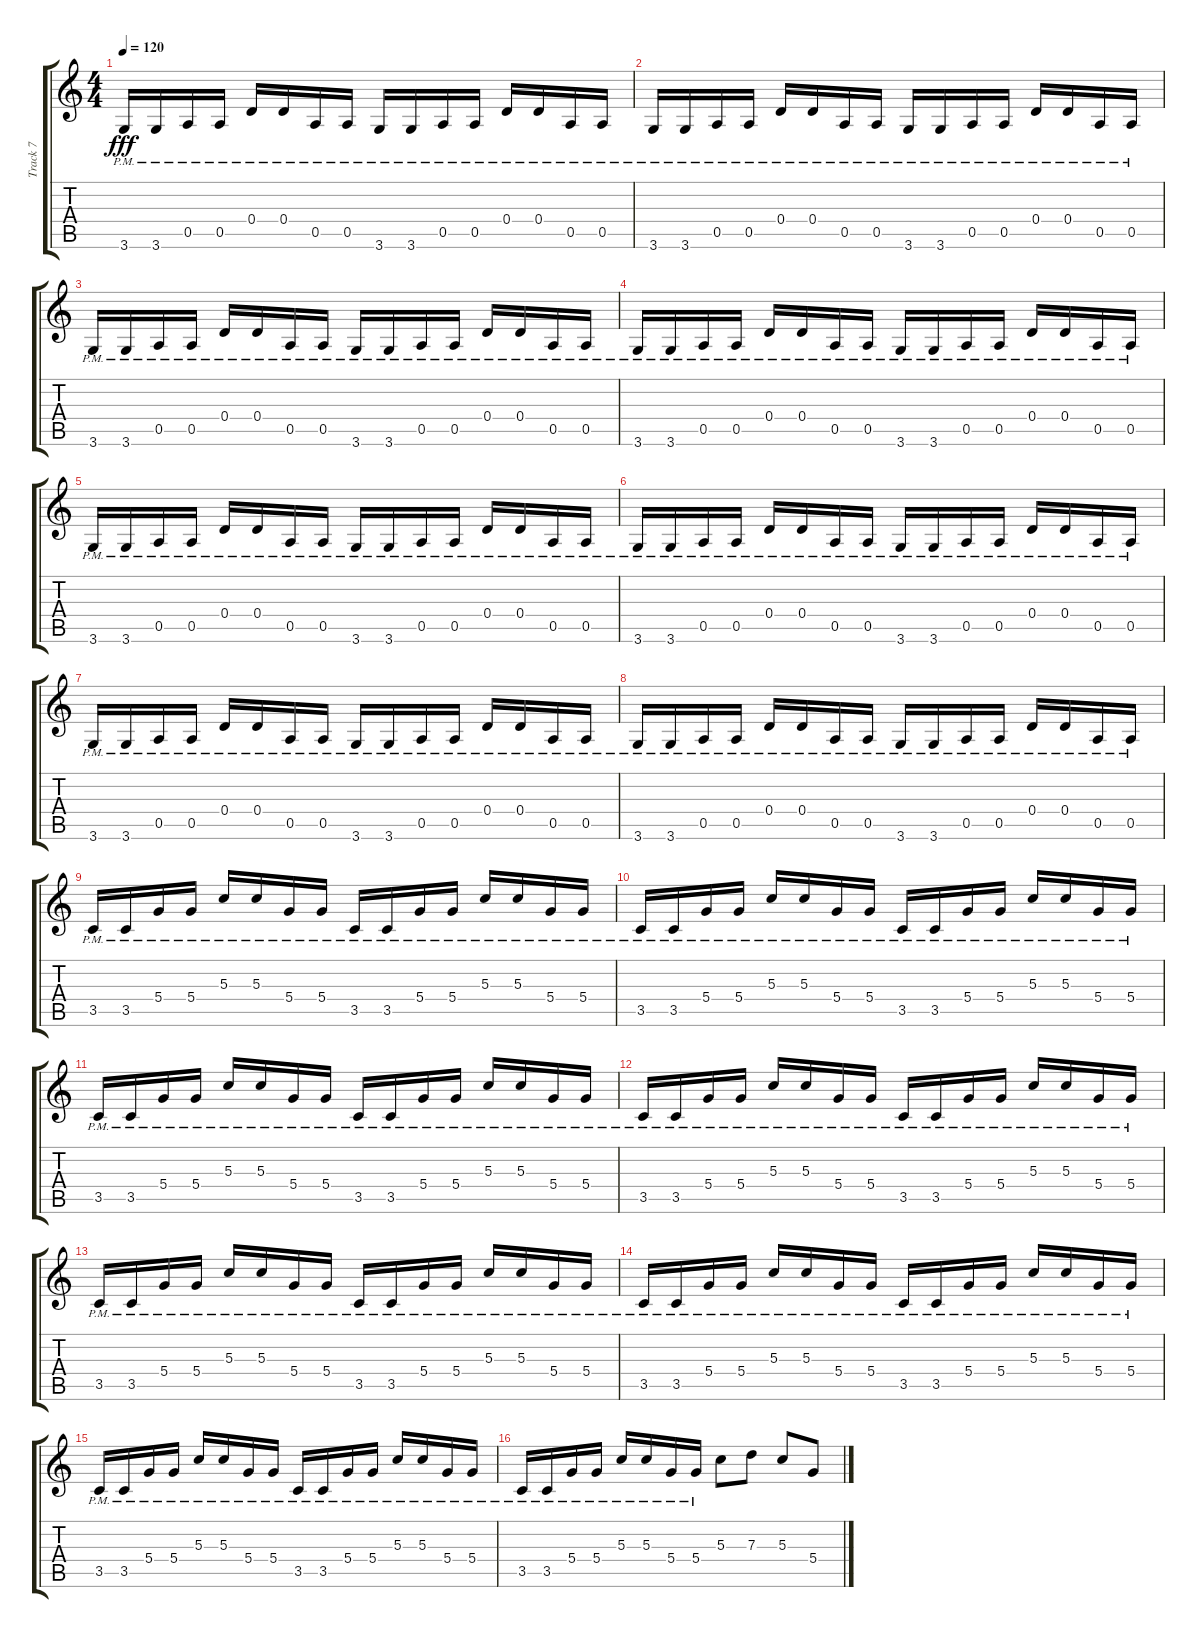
\track ("Track 7" "Track 7") {instrument distortionguitar}
\staff {score tabs}
\tuning (E4 B3 G3 D3 A2 E2) {hide}
\ts (4 4)
\tempo 120
\clef g2
\ks c
3.6{pm}.16{dy fff volume 16} 3.6{pm}.16 0.5{pm}.16 0.5{pm}.16 0.4{pm}.16 0.4{pm}.16 0.5{pm}.16 0.5{pm}.16 3.6{pm}.16 3.6{pm}.16 0.5{pm}.16 0.5{pm}.16 0.4{pm}.16 0.4{pm}.16 0.5{pm}.16 0.5{pm}.16 |
3.6{pm}.16 3.6{pm}.16 0.5{pm}.16 0.5{pm}.16 0.4{pm}.16 0.4{pm}.16 0.5{pm}.16 0.5{pm}.16 3.6{pm}.16 3.6{pm}.16 0.5{pm}.16 0.5{pm}.16 0.4{pm}.16 0.4{pm}.16 0.5{pm}.16 0.5{pm}.16 |
3.6{pm}.16 3.6{pm}.16 0.5{pm}.16 0.5{pm}.16 0.4{pm}.16 0.4{pm}.16 0.5{pm}.16 0.5{pm}.16 3.6{pm}.16 3.6{pm}.16 0.5{pm}.16 0.5{pm}.16 0.4{pm}.16 0.4{pm}.16 0.5{pm}.16 0.5{pm}.16 |
3.6{pm}.16 3.6{pm}.16 0.5{pm}.16 0.5{pm}.16 0.4{pm}.16 0.4{pm}.16 0.5{pm}.16 0.5{pm}.16 3.6{pm}.16 3.6{pm}.16 0.5{pm}.16 0.5{pm}.16 0.4{pm}.16 0.4{pm}.16 0.5{pm}.16 0.5{pm}.16 |
3.6{pm}.16 3.6{pm}.16 0.5{pm}.16 0.5{pm}.16 0.4{pm}.16 0.4{pm}.16 0.5{pm}.16 0.5{pm}.16 3.6{pm}.16 3.6{pm}.16 0.5{pm}.16 0.5{pm}.16 0.4{pm}.16 0.4{pm}.16 0.5{pm}.16 0.5{pm}.16 |
3.6{pm}.16 3.6{pm}.16 0.5{pm}.16 0.5{pm}.16 0.4{pm}.16 0.4{pm}.16 0.5{pm}.16 0.5{pm}.16 3.6{pm}.16 3.6{pm}.16 0.5{pm}.16 0.5{pm}.16 0.4{pm}.16 0.4{pm}.16 0.5{pm}.16 0.5{pm}.16 |
3.6{pm}.16 3.6{pm}.16 0.5{pm}.16 0.5{pm}.16 0.4{pm}.16 0.4{pm}.16 0.5{pm}.16 0.5{pm}.16 3.6{pm}.16 3.6{pm}.16 0.5{pm}.16 0.5{pm}.16 0.4{pm}.16 0.4{pm}.16 0.5{pm}.16 0.5{pm}.16 |
3.6{pm}.16 3.6{pm}.16 0.5{pm}.16 0.5{pm}.16 0.4{pm}.16 0.4{pm}.16 0.5{pm}.16 0.5{pm}.16 3.6{pm}.16 3.6{pm}.16 0.5{pm}.16 0.5{pm}.16 0.4{pm}.16 0.4{pm}.16 0.5{pm}.16 0.5{pm}.16 |
3.5{pm}.16 3.5{pm}.16 5.4{pm}.16 5.4{pm}.16 5.3{pm}.16 5.3{pm}.16 5.4{pm}.16 5.4{pm}.16 3.5{pm}.16 3.5{pm}.16 5.4{pm}.16 5.4{pm}.16 5.3{pm}.16 5.3{pm}.16 5.4{pm}.16 5.4{pm}.16 |
3.5{pm}.16 3.5{pm}.16 5.4{pm}.16 5.4{pm}.16 5.3{pm}.16 5.3{pm}.16 5.4{pm}.16 5.4{pm}.16 3.5{pm}.16 3.5{pm}.16 5.4{pm}.16 5.4{pm}.16 5.3{pm}.16 5.3{pm}.16 5.4{pm}.16 5.4{pm}.16 |
3.5{pm}.16 3.5{pm}.16 5.4{pm}.16 5.4{pm}.16 5.3{pm}.16 5.3{pm}.16 5.4{pm}.16 5.4{pm}.16 3.5{pm}.16 3.5{pm}.16 5.4{pm}.16 5.4{pm}.16 5.3{pm}.16 5.3{pm}.16 5.4{pm}.16 5.4{pm}.16 |
3.5{pm}.16 3.5{pm}.16 5.4{pm}.16 5.4{pm}.16 5.3{pm}.16 5.3{pm}.16 5.4{pm}.16 5.4{pm}.16 3.5{pm}.16 3.5{pm}.16 5.4{pm}.16 5.4{pm}.16 5.3{pm}.16 5.3{pm}.16 5.4{pm}.16 5.4{pm}.16 |
3.5{pm}.16 3.5{pm}.16 5.4{pm}.16 5.4{pm}.16 5.3{pm}.16 5.3{pm}.16 5.4{pm}.16 5.4{pm}.16 3.5{pm}.16 3.5{pm}.16 5.4{pm}.16 5.4{pm}.16 5.3{pm}.16 5.3{pm}.16 5.4{pm}.16 5.4{pm}.16 |
3.5{pm}.16 3.5{pm}.16 5.4{pm}.16 5.4{pm}.16 5.3{pm}.16 5.3{pm}.16 5.4{pm}.16 5.4{pm}.16 3.5{pm}.16 3.5{pm}.16 5.4{pm}.16 5.4{pm}.16 5.3{pm}.16 5.3{pm}.16 5.4{pm}.16 5.4{pm}.16 |
3.5{pm}.16 3.5{pm}.16 5.4{pm}.16 5.4{pm}.16 5.3{pm}.16 5.3{pm}.16 5.4{pm}.16 5.4{pm}.16 3.5{pm}.16 3.5{pm}.16 5.4{pm}.16 5.4{pm}.16 5.3{pm}.16 5.3{pm}.16 5.4{pm}.16 5.4{pm}.16 |
3.5{pm}.16 3.5{pm}.16 5.4{pm}.16 5.4{pm}.16 5.3{pm}.16 5.3{pm}.16 5.4{pm}.16 5.4{pm}.16 5.3.8 7.3.8 5.3.8 5.4.8
